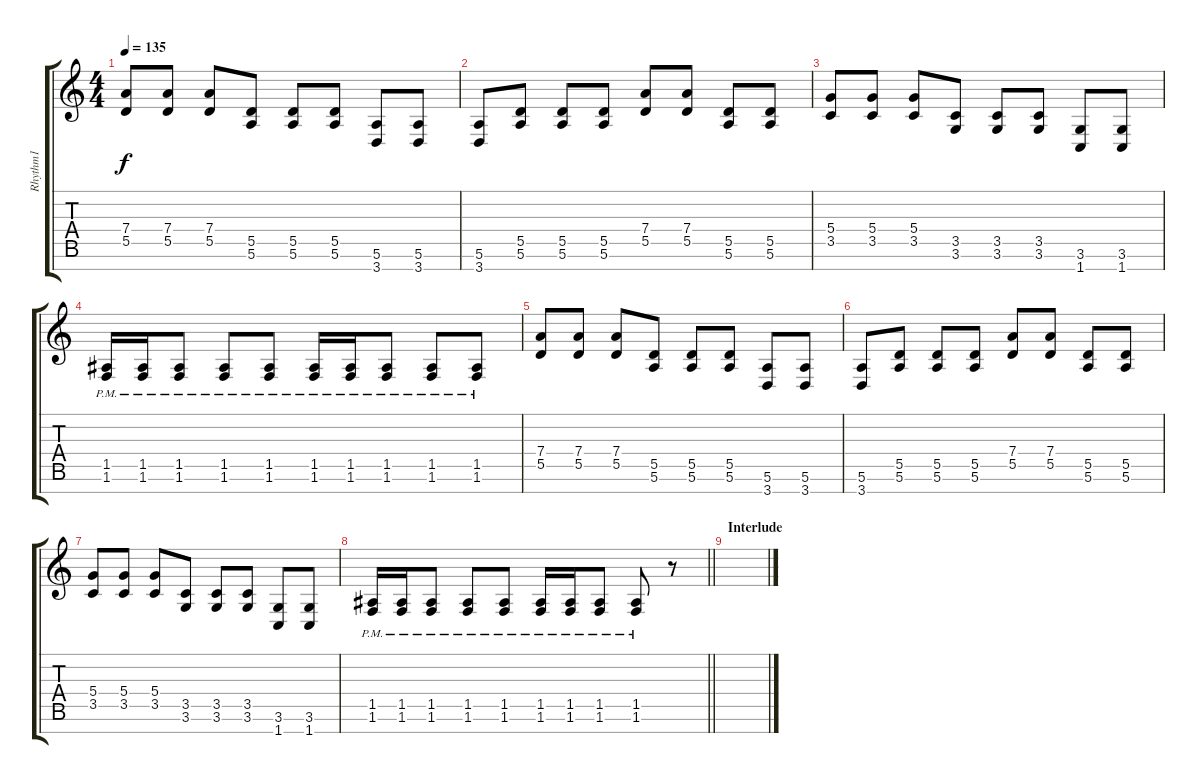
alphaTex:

\track ("Rhythm1" "Rhythm1") {instrument distortionguitar}
\staff {score tabs}
\tuning (E4 B3 G3 D3 A2 E2 B1) {hide}
\ts (4 4)
\tempo 135
\clef g2
\ks c
(7.4 5.5).8{dy f} (7.4 5.5).8 (7.4 5.5).8 (5.5 5.6).8 (5.5 5.6).8 (5.5 5.6).8 (5.6 3.7).8 (5.6 3.7).8 |
(5.6 3.7).8 (5.5 5.6).8 (5.5 5.6).8 (5.5 5.6).8 (7.4 5.5).8 (7.4 5.5).8 (5.5 5.6).8 (5.5 5.6).8 |
(5.4 3.5).8 (5.4 3.5).8 (5.4 3.5).8 (3.5 3.6).8 (3.5 3.6).8 (3.5 3.6).8 (3.6 1.7).8 (3.6 1.7).8 |
(1.5{pm} 1.6{pm}).16 (1.5{pm} 1.6{pm}).16 (1.5{pm} 1.6{pm}).8 (1.5{pm} 1.6{pm}).8 (1.5{pm} 1.6{pm}).8 (1.5{pm} 1.6{pm}).16 (1.5{pm} 1.6{pm}).16 (1.5{pm} 1.6{pm}).8 (1.5{pm} 1.6{pm}).8 (1.5{pm} 1.6{pm}).8 |
(7.4 5.5).8 (7.4 5.5).8 (7.4 5.5).8 (5.5 5.6).8 (5.5 5.6).8 (5.5 5.6).8 (5.6 3.7).8 (5.6 3.7).8 |
(5.6 3.7).8 (5.5 5.6).8 (5.5 5.6).8 (5.5 5.6).8 (7.4 5.5).8 (7.4 5.5).8 (5.5 5.6).8 (5.5 5.6).8 |
(5.4 3.5).8 (5.4 3.5).8 (5.4 3.5).8 (3.5 3.6).8 (3.5 3.6).8 (3.5 3.6).8 (3.6 1.7).8 (3.6 1.7).8 |
\barLineRight lightlight
(1.5{pm} 1.6{pm}).16 (1.5{pm} 1.6{pm}).16 (1.5{pm} 1.6{pm}).8 (1.5{pm} 1.6{pm}).8 (1.5{pm} 1.6{pm}).8 (1.5{pm} 1.6{pm}).16 (1.5{pm} 1.6{pm}).16 (1.5{pm} 1.6{pm}).8 (1.5{pm} 1.6{pm}).8 r.8 |
\section ("" "Interlude")
